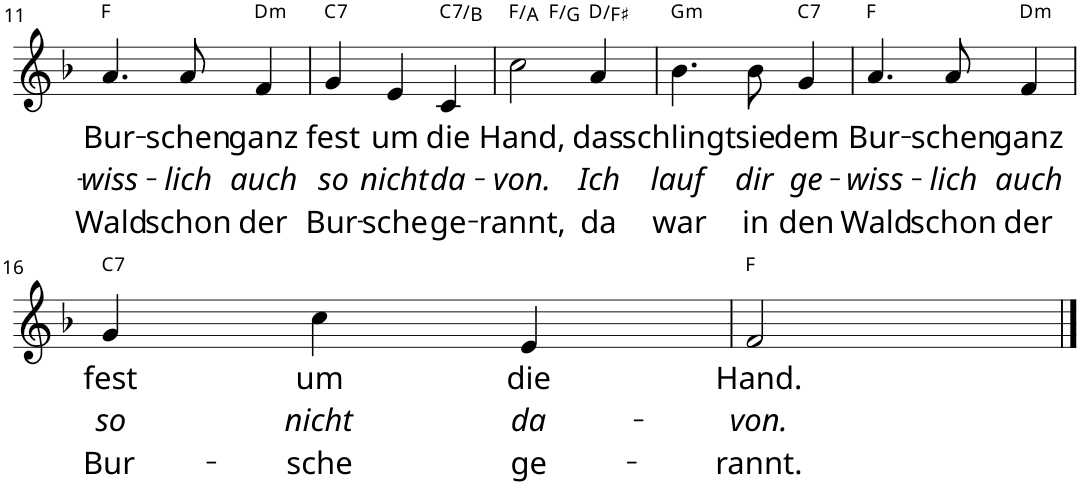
**kern	**text	**text	**text	**harte
*part1	*part1	*part1	*part1	*part1
*staff1	*staff1	*staff1	*staff1	*
*I"P2	*	*	*	*
!!LO:PB:g=z
*clefG2	*	*	*	*
*k[b-]	*	*	*	*
*M3/4	*	*	*	*
=11	=11	=11	=11	=11
!	!LO:LY:b	!LO:LY:b	!LO:LY:b	!
4.a/	Bur-	-wiss-	Wald	F:maj
!	!LO:LY:b	!LO:LY:b	!LO:LY:b	!
8a/	-schen	-lich	schon	.
!	!LO:LY:b	!LO:LY:b	!LO:LY:b	!LO:H:kt=m
4f/	ganz	auch	der	D:min
=12	=12	=12	=12	=12
!	!LO:LY:b	!LO:LY:b	!LO:LY:b	!LO:H:kt=7
4g/	fest	so	Bur-	C:7
!	!LO:LY:b	!LO:LY:b	!LO:LY:b	!
4e/	um	nicht	-sche	.
!	!LO:LY:b	!LO:LY:b	!LO:LY:b	!LO:H:kt=7
4c/	die	da-	ge-	C:7/7
=13	=13	=13	=13	=13
!	!LO:LY:b	!LO:LY:b	!LO:LY:b	!
*^	*	*	*	*
2cc\	4ryy	Hand,	-von.	-rannt,	F:maj/3
.	2ryy	.	.	.	F:maj/2
!	!	!LO:LY:b	!LO:LY:b	!LO:LY:b	!
4a/	.	das	Ich	da	D:maj/3
=14	=14	=14	=14	=14	=14
!	!	!LO:LY:b	!LO:LY:b	!LO:LY:b	!LO:H:kt=m
*v	*v	*	*	*	*
4.b-\	schlingt	lauf	war	G:min
!	!LO:LY:b	!LO:LY:b	!LO:LY:b	!
8b-\	sie	dir	in	.
!	!LO:LY:b	!LO:LY:b	!LO:LY:b	!LO:H:kt=7
4g/	dem	ge-	den	C:7
=15	=15	=15	=15	=15
!	!LO:LY:b	!LO:LY:b	!LO:LY:b	!
4.a/	Bur-	-wiss-	Wald	F:maj
!	!LO:LY:b	!LO:LY:b	!LO:LY:b	!
8a/	-schen	-lich	schon	.
!	!LO:LY:b	!LO:LY:b	!LO:LY:b	!LO:H:kt=m
4f/	ganz	auch	der	D:min
!!LO:LB:g=z
=16	=16	=16	=16	=16
!	!LO:LY:b	!LO:LY:b	!LO:LY:b	!LO:H:kt=7
4g/	fest	so	Bur-	C:7
!	!LO:LY:b	!LO:LY:b	!LO:LY:b	!
4cc\	um	nicht	-sche	.
!	!LO:LY:b	!LO:LY:b	!LO:LY:b	!
4e/	die	da-	ge-	.
=17	=17	=17	=17	=17
!	!LO:LY:b	!LO:LY:b	!LO:LY:b	!
2f/	Hand.	-von.	-rannt.	F:maj
==	==	==	==	==
*-	*-	*-	*-	*-
